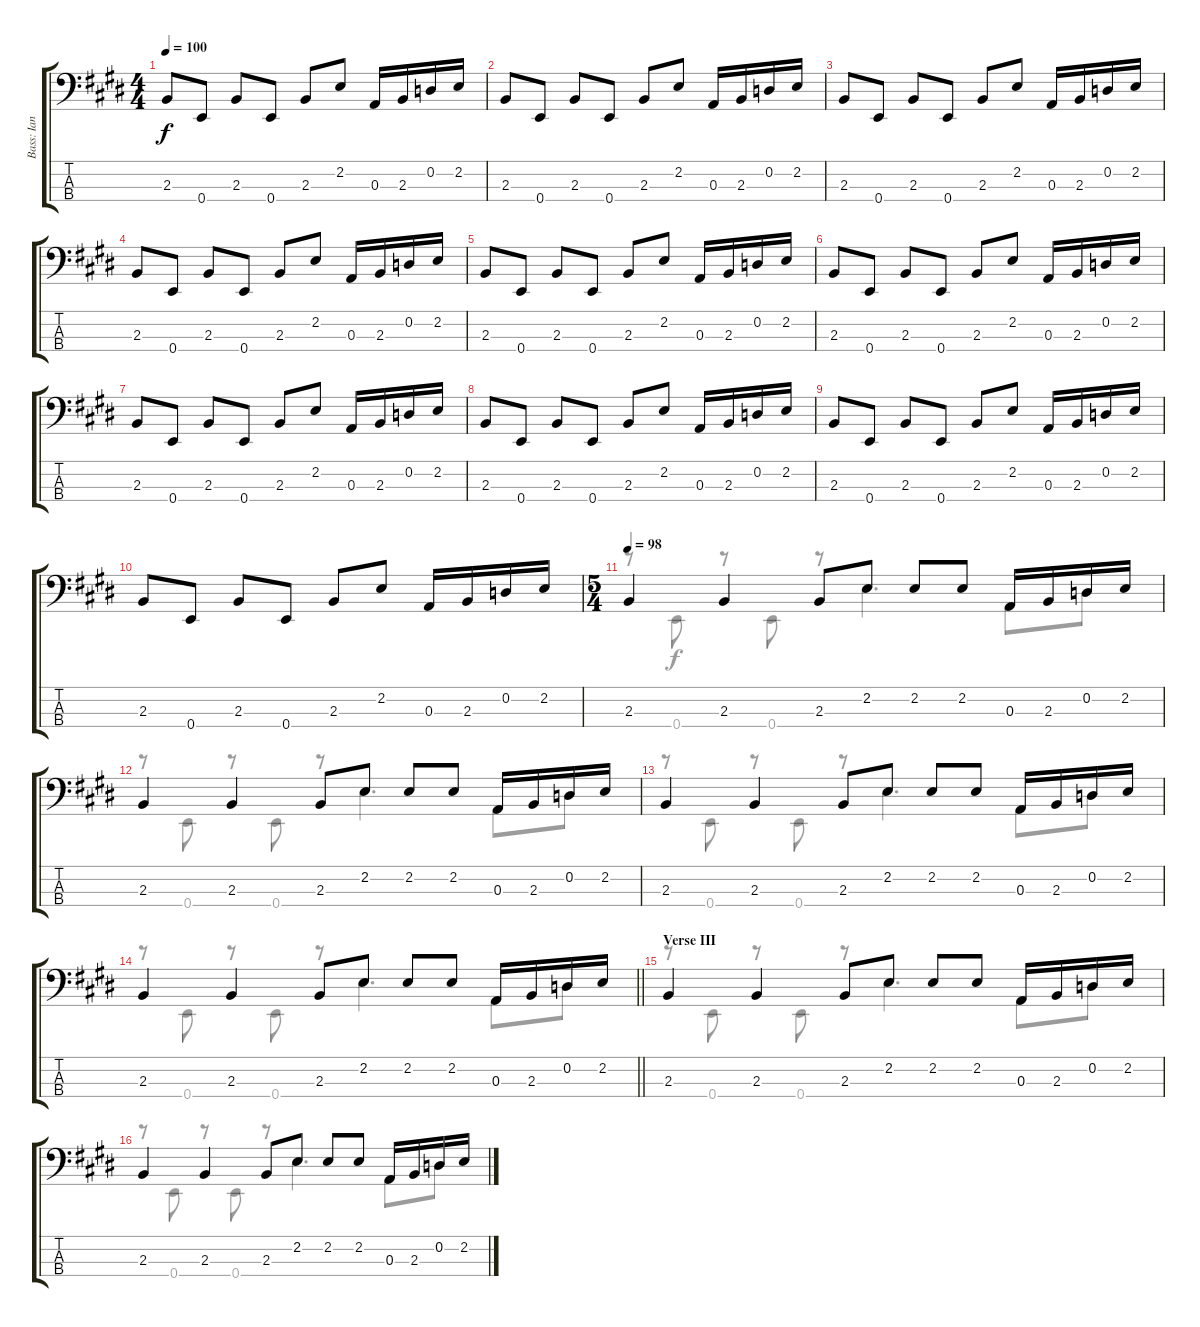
\track ("Bass: Ian" "Bass: Ian") {instrument electricbassfinger}
\staff {score tabs}
\tuning (G2 D2 A1 E1) {hide}
\voice
\ts (4 4)
\tempo 100
\clef f4
\ks e
2.3.8{dy f} 0.4.8 2.3.8 0.4.8 2.3.8 2.2.8 0.3.16 2.3.16 0.2.16 2.2.16 |
2.3.8 0.4.8 2.3.8 0.4.8 2.3.8 2.2.8 0.3.16 2.3.16 0.2.16 2.2.16 |
2.3.8 0.4.8 2.3.8 0.4.8 2.3.8 2.2.8 0.3.16 2.3.16 0.2.16 2.2.16 |
2.3.8 0.4.8 2.3.8 0.4.8 2.3.8 2.2.8 0.3.16 2.3.16 0.2.16 2.2.16 |
2.3.8 0.4.8 2.3.8 0.4.8 2.3.8 2.2.8 0.3.16 2.3.16 0.2.16 2.2.16 |
2.3.8 0.4.8 2.3.8 0.4.8 2.3.8 2.2.8 0.3.16 2.3.16 0.2.16 2.2.16 |
2.3.8 0.4.8 2.3.8 0.4.8 2.3.8 2.2.8 0.3.16 2.3.16 0.2.16 2.2.16 |
2.3.8 0.4.8 2.3.8 0.4.8 2.3.8 2.2.8 0.3.16 2.3.16 0.2.16 2.2.16 |
2.3.8 0.4.8 2.3.8 0.4.8 2.3.8 2.2.8 0.3.16 2.3.16 0.2.16 2.2.16 |
2.3.8 0.4.8 2.3.8 0.4.8 2.3.8 2.2.8 0.3.16 2.3.16 0.2.16 2.2.16 |
\ts (5 4)
\tempo 98
2.3.4 2.3.4 2.3.8 2.2.8 2.2.8 2.2.8 0.3.16 2.3.16 0.2.16 2.2.16 |
2.3.4 2.3.4 2.3.8 2.2.8 2.2.8 2.2.8 0.3.16 2.3.16 0.2.16 2.2.16 |
2.3.4 2.3.4 2.3.8 2.2.8 2.2.8 2.2.8 0.3.16 2.3.16 0.2.16 2.2.16 |
\barLineRight lightlight
2.3.4 2.3.4 2.3.8 2.2.8 2.2.8 2.2.8 0.3.16 2.3.16 0.2.16 2.2.16 |
\section ("" "Verse III")
2.3.4 2.3.4 2.3.8 2.2.8 2.2.8 2.2.8 0.3.16 2.3.16 0.2.16 2.2.16 |
2.3.4 2.3.4 2.3.8 2.2.8 2.2.8 2.2.8 0.3.16 2.3.16 0.2.16 2.2.16
\voice
\clef f4
\ottava regular
\simile none
\ks e
|
|
|
|
|
|
|
|
|
|
r.8 0.4.8 r.8 0.4.8 r.8 2.2.4{d} 0.3.8 0.2.8 |
r.8 0.4.8 r.8 0.4.8 r.8 2.2.4{d} 0.3.8 0.2.8 |
r.8 0.4.8 r.8 0.4.8 r.8 2.2.4{d} 0.3.8 0.2.8 |
\barLineRight lightlight
r.8 0.4.8 r.8 0.4.8 r.8 2.2.4{d} 0.3.8 0.2.8 |
r.8 0.4.8 r.8 0.4.8 r.8 2.2.4{d} 0.3.8 0.2.8 |
r.8 0.4.8 r.8 0.4.8 r.8 2.2.4{d} 0.3.8 0.2.8
